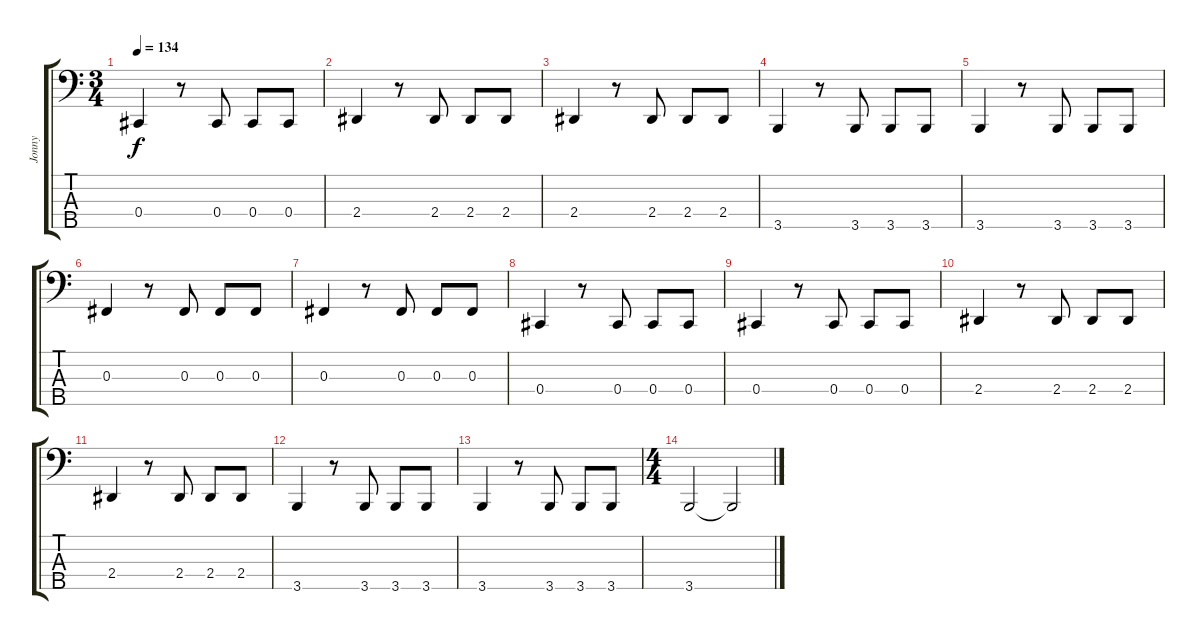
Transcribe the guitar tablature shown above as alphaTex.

\track ("Jonny" "Jonny") {instrument electricbasspick}
\staff {score tabs}
\tuning (E2 B1 Gb1 Db1 Ab0) {hide}
\ts (3 4)
\tempo 134
\clef f4
\ks c
0.4.4{dy f} r.8 0.4.8 0.4.8 0.4.8 |
2.4.4 r.8 2.4.8 2.4.8 2.4.8 |
2.4.4 r.8 2.4.8 2.4.8 2.4.8 |
3.5.4 r.8 3.5.8 3.5.8 3.5.8 |
3.5.4 r.8 3.5.8 3.5.8 3.5.8 |
0.3.4 r.8 0.3.8 0.3.8 0.3.8 |
0.3.4 r.8 0.3.8 0.3.8 0.3.8 |
0.4.4 r.8 0.4.8 0.4.8 0.4.8 |
0.4.4 r.8 0.4.8 0.4.8 0.4.8 |
2.4.4 r.8 2.4.8 2.4.8 2.4.8 |
2.4.4 r.8 2.4.8 2.4.8 2.4.8 |
3.5.4 r.8 3.5.8 3.5.8 3.5.8 |
3.5.4 r.8 3.5.8 3.5.8 3.5.8 |
\ts (4 4)
3.5.2 3.5{t}.2
